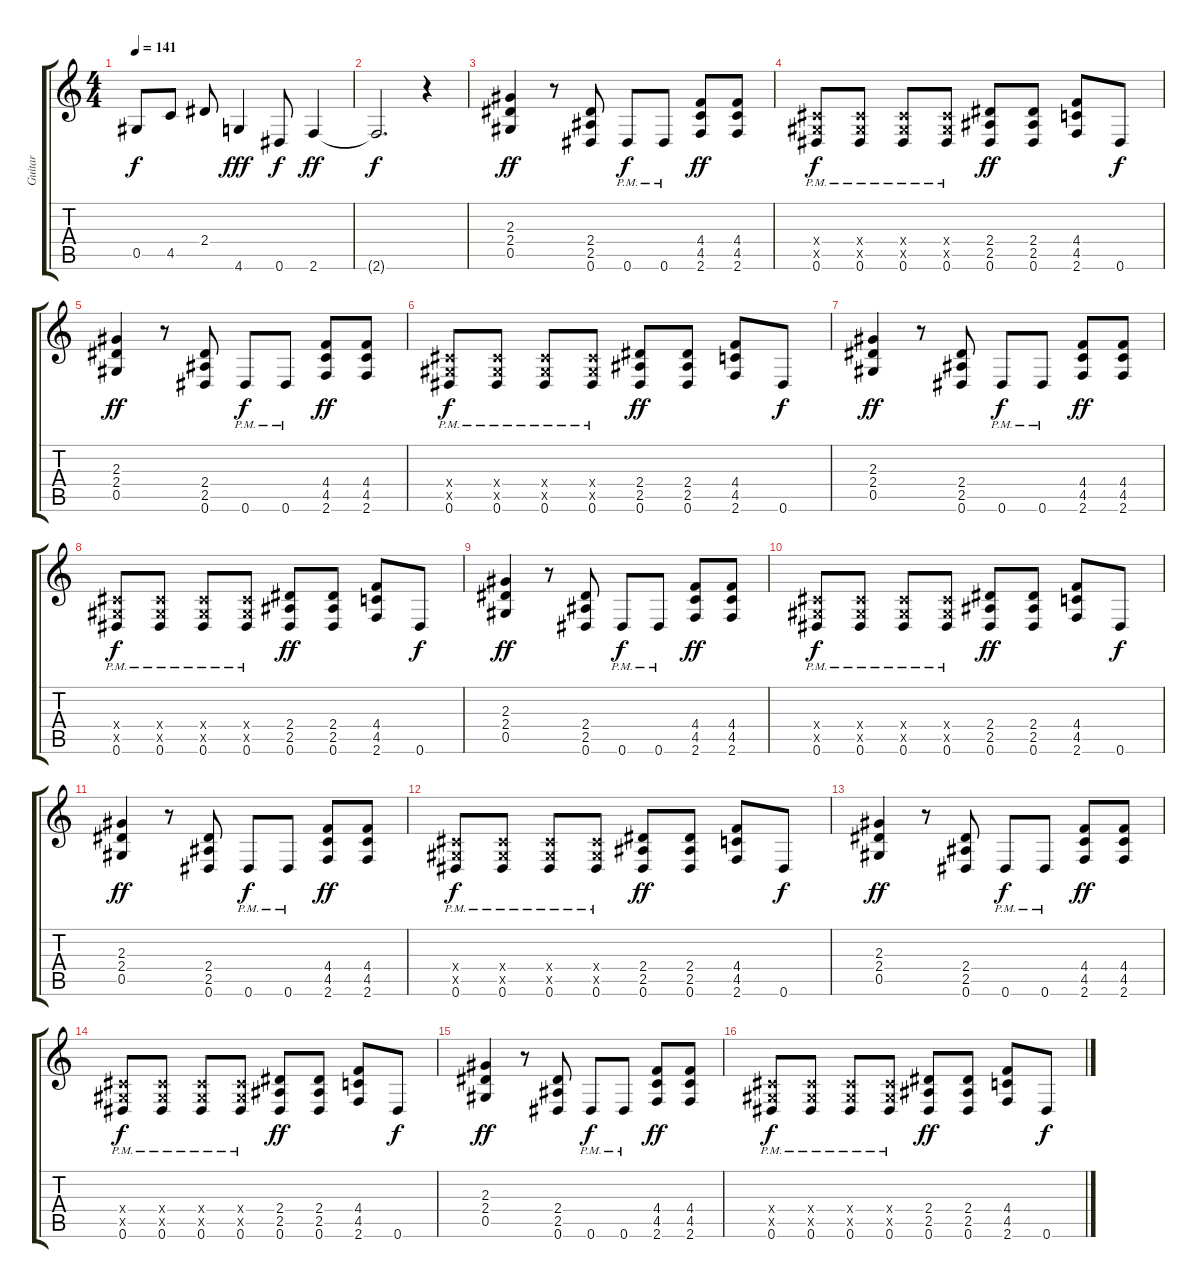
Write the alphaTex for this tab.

\track ("Guitar" "Guitar") {instrument overdrivenguitar}
\staff {score tabs}
\tuning (Eb4 Bb3 Gb3 Db3 Ab2 Eb2) {hide}
\ts (4 4)
\tempo 141
\clef g2
\ks c
0.5.8{dy f} 4.5.8 2.4.8 4.6.4{dy fff} 0.6.8{dy f} 2.6.4{dy ff} |
2.6{t}.2{d dy f} r.4 |
(2.3 2.4 0.5).4{dy ff} r.8 (2.4 2.5 0.6).8 0.6{pm}.8{dy f} 0.6{pm}.8 (4.4 4.5 2.6).8{dy ff} (4.4 4.5 2.6).8 |
(0.4{x} 0.5{x} 0.6{pm}).8{dy f} (0.4{x} 0.5{x} 0.6{pm}).8 (0.4{x} 0.5{x} 0.6{pm}).8 (0.4{x} 0.5{x} 0.6{pm}).8 (2.4 2.5 0.6).8{dy ff} (2.4 2.5 0.6).8 (4.4 4.5 2.6).8 0.6.8{dy f} |
(2.3 2.4 0.5).4{dy ff} r.8 (2.4 2.5 0.6).8 0.6{pm}.8{dy f} 0.6{pm}.8 (4.4 4.5 2.6).8{dy ff} (4.4 4.5 2.6).8 |
(0.4{x} 0.5{x} 0.6{pm}).8{dy f} (0.4{x} 0.5{x} 0.6{pm}).8 (0.4{x} 0.5{x} 0.6{pm}).8 (0.4{x} 0.5{x} 0.6{pm}).8 (2.4 2.5 0.6).8{dy ff} (2.4 2.5 0.6).8 (4.4 4.5 2.6).8 0.6.8{dy f} |
(2.3 2.4 0.5).4{dy ff} r.8 (2.4 2.5 0.6).8 0.6{pm}.8{dy f} 0.6{pm}.8 (4.4 4.5 2.6).8{dy ff} (4.4 4.5 2.6).8 |
(0.4{x} 0.5{x} 0.6{pm}).8{dy f} (0.4{x} 0.5{x} 0.6{pm}).8 (0.4{x} 0.5{x} 0.6{pm}).8 (0.4{x} 0.5{x} 0.6{pm}).8 (2.4 2.5 0.6).8{dy ff} (2.4 2.5 0.6).8 (4.4 4.5 2.6).8 0.6.8{dy f} |
(2.3 2.4 0.5).4{dy ff} r.8 (2.4 2.5 0.6).8 0.6{pm}.8{dy f} 0.6{pm}.8 (4.4 4.5 2.6).8{dy ff} (4.4 4.5 2.6).8 |
(0.4{x} 0.5{x} 0.6{pm}).8{dy f} (0.4{x} 0.5{x} 0.6{pm}).8 (0.4{x} 0.5{x} 0.6{pm}).8 (0.4{x} 0.5{x} 0.6{pm}).8 (2.4 2.5 0.6).8{dy ff} (2.4 2.5 0.6).8 (4.4 4.5 2.6).8 0.6.8{dy f} |
(2.3 2.4 0.5).4{dy ff} r.8 (2.4 2.5 0.6).8 0.6{pm}.8{dy f} 0.6{pm}.8 (4.4 4.5 2.6).8{dy ff} (4.4 4.5 2.6).8 |
(0.4{x} 0.5{x} 0.6{pm}).8{dy f} (0.4{x} 0.5{x} 0.6{pm}).8 (0.4{x} 0.5{x} 0.6{pm}).8 (0.4{x} 0.5{x} 0.6{pm}).8 (2.4 2.5 0.6).8{dy ff} (2.4 2.5 0.6).8 (4.4 4.5 2.6).8 0.6.8{dy f} |
(2.3 2.4 0.5).4{dy ff} r.8 (2.4 2.5 0.6).8 0.6{pm}.8{dy f} 0.6{pm}.8 (4.4 4.5 2.6).8{dy ff} (4.4 4.5 2.6).8 |
(0.4{x} 0.5{x} 0.6{pm}).8{dy f} (0.4{x} 0.5{x} 0.6{pm}).8 (0.4{x} 0.5{x} 0.6{pm}).8 (0.4{x} 0.5{x} 0.6{pm}).8 (2.4 2.5 0.6).8{dy ff} (2.4 2.5 0.6).8 (4.4 4.5 2.6).8 0.6.8{dy f} |
(2.3 2.4 0.5).4{dy ff} r.8 (2.4 2.5 0.6).8 0.6{pm}.8{dy f} 0.6{pm}.8 (4.4 4.5 2.6).8{dy ff} (4.4 4.5 2.6).8 |
(0.4{x} 0.5{x} 0.6{pm}).8{dy f} (0.4{x} 0.5{x} 0.6{pm}).8 (0.4{x} 0.5{x} 0.6{pm}).8 (0.4{x} 0.5{x} 0.6{pm}).8 (2.4 2.5 0.6).8{dy ff} (2.4 2.5 0.6).8 (4.4 4.5 2.6).8 0.6.8{dy f}
